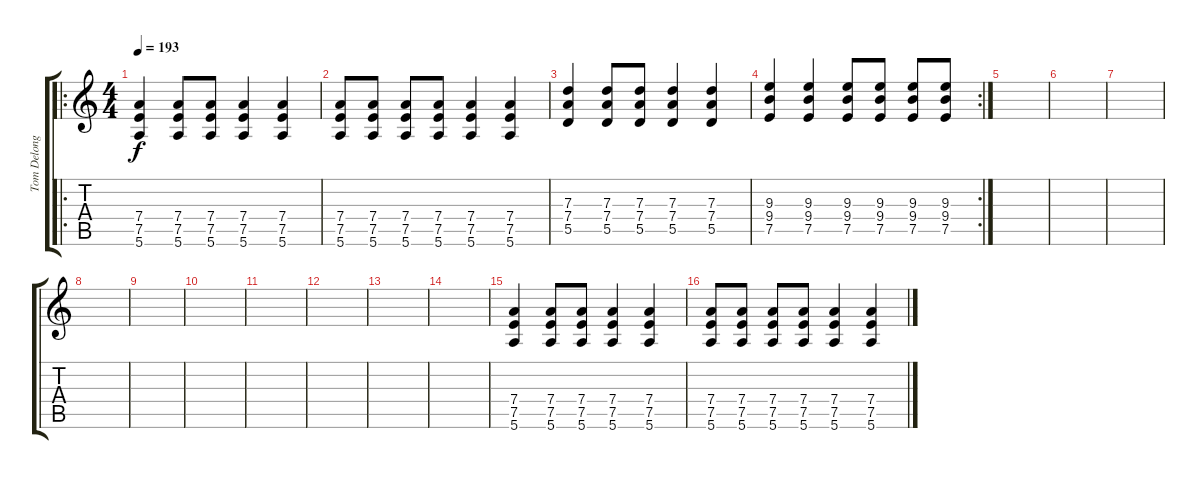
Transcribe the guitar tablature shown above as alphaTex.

\track ("Tom Delong (Distortion 2)" "Tom Delong") {instrument distortionguitar}
\staff {score tabs}
\tuning (E4 B3 G3 D3 A2 E2) {hide}
\ro
\ts (4 4)
\tempo 193
\clef g2
\ks c
(7.4 7.5 5.6).4{dy f instrument distortionguitar} (7.4 7.5 5.6).8 (7.4 7.5 5.6).8 (7.4 7.5 5.6).4 (7.4 7.5 5.6).4 |
(7.4 7.5 5.6).8 (7.4 7.5 5.6).8 (7.4 7.5 5.6).8 (7.4 7.5 5.6).8 (7.4 7.5 5.6).4 (7.4 7.5 5.6).4 |
(7.3 7.4 5.5).4 (7.3 7.4 5.5).8 (7.3 7.4 5.5).8 (7.3 7.4 5.5).4 (7.3 7.4 5.5).4 |
\rc 2
(9.3 9.4 7.5).4 (9.3 9.4 7.5).4 (9.3 9.4 7.5).8 (9.3 9.4 7.5).8 (9.3 9.4 7.5).8 (9.3 9.4 7.5).8 |
|
|
|
|
|
|
|
|
|
|
(7.4 7.5 5.6).4 (7.4 7.5 5.6).8 (7.4 7.5 5.6).8 (7.4 7.5 5.6).4 (7.4 7.5 5.6).4 |
(7.4 7.5 5.6).8 (7.4 7.5 5.6).8 (7.4 7.5 5.6).8 (7.4 7.5 5.6).8 (7.4 7.5 5.6).4 (7.4 7.5 5.6).4
